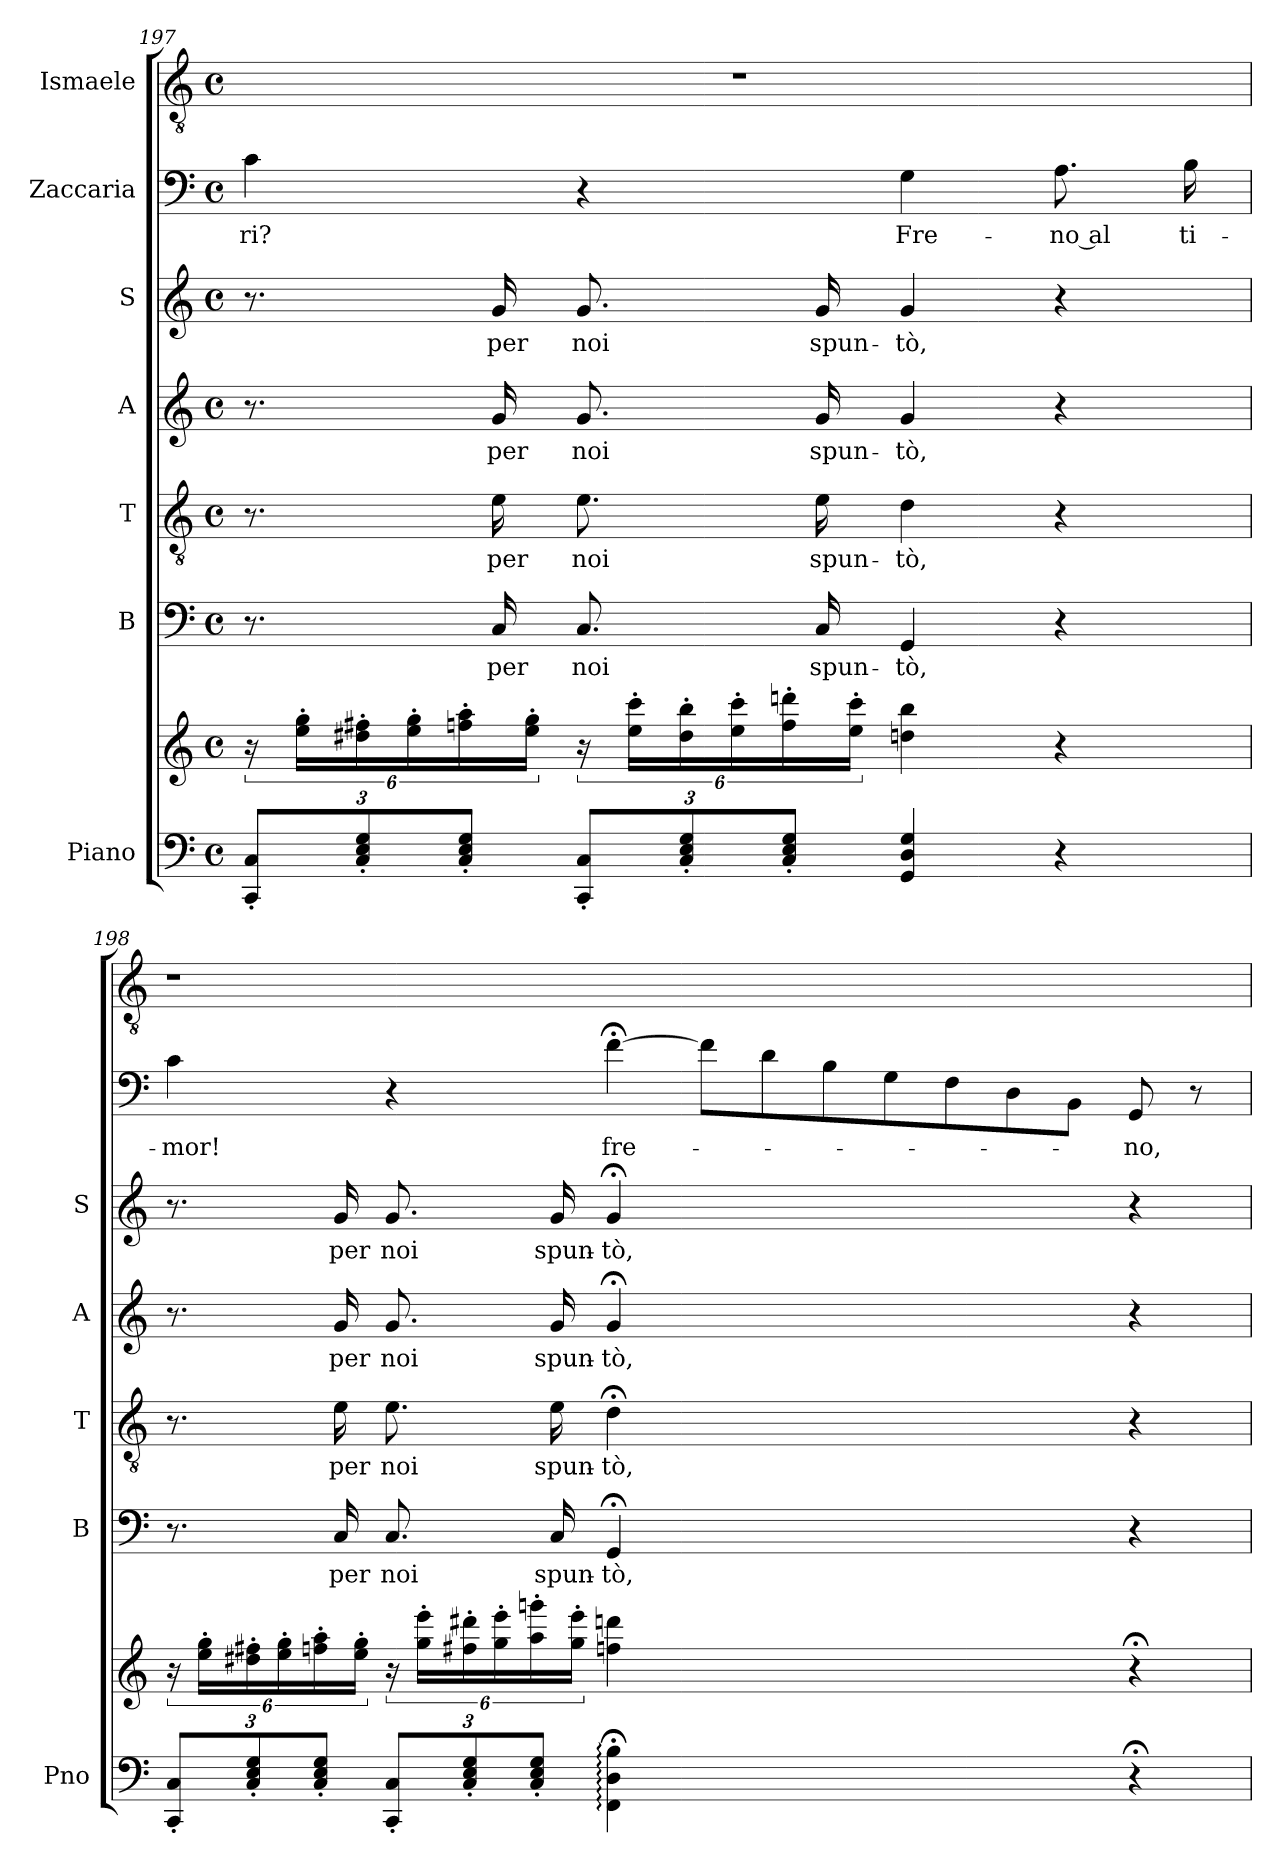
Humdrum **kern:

**kern	**kern	**kern	**text	**kern	**text	**kern	**text	**kern	**text	**kern	**text	**kern
*part7	*part7	*part6	*part6	*part5	*part5	*part4	*part4	*part3	*part3	*part2	*part2	*part1
*staff8	*staff7	*staff6	*staff6	*staff5	*staff5	*staff4	*staff4	*staff3	*staff3	*staff2	*staff2	*staff1
*I"Piano	*	*I"B	*	*I"T	*	*I"A	*	*I"S	*	*I"Zaccaria	*	*I"Ismaele
*I'Pno	*	*I'B	*	*I'T	*	*I'A	*	*I'S	*	*	*	*
*clefF4	*clefG2	*clefF4	*	*clefGv2	*	*clefG2	*	*clefG2	*	*clefF4	*	*clefGv2
*k[]	*k[]	*k[]	*	*k[]	*	*k[]	*	*k[]	*	*k[]	*	*k[]
*M4/4	*M4/4	*M4/4	*	*M4/4	*	*M4/4	*	*M4/4	*	*M4/4	*	*M4/4
*met(c)	*met(c)	*met(c)	*	*met(c)	*	*met(c)	*	*met(c)	*	*met(c)	*	*met(c)
*Xbrackettup	*	*	*	*	*	*	*	*	*	*	*	*
=197	=197	=197	=197	=197	=197	=197	=197	=197	=197	=197	=197	=197
!	!	!	!	!	!	!	!	!	!	!	!LO:LY:b	!
12CC/' 12C/'L	24r	8.r	.	8.r	.	8.r	.	8.r	.	4c\	-ri?	1r
.	24ee\' 24gg\'LL	.	.	.	.	.	.	.	.	.	.	.
12C/' 12E/' 12G/'	24dd#X\' 24ff#X\'	.	.	.	.	.	.	.	.	.	.	.
.	24ee\' 24gg\'	.	.	.	.	.	.	.	.	.	.	.
12C/' 12E/' 12G/'J	24ffn\' 24aa\'	.	.	.	.	.	.	.	.	.	.	.
!	!	!	!LO:LY:b	!	!LO:LY:b	!	!LO:LY:b	!	!LO:LY:b	!	!	!
.	.	16C/	per	16e\	per	16g/	per	16g/	per	.	.	.
.	24ee\' 24gg\'JJ	.	.	.	.	.	.	.	.	.	.	.
!	!	!	!LO:LY:b	!	!LO:LY:b	!	!LO:LY:b	!	!LO:LY:b	!	!	!
12CC/' 12C/'L	24r	8.C/	noi	8.e\	noi	8.g/	noi	8.g/	noi	4r	.	.
.	24ee\' 24ccc\'LL	.	.	.	.	.	.	.	.	.	.	.
12C/' 12E/' 12G/'	24dd#\' 24bb\'	.	.	.	.	.	.	.	.	.	.	.
*	*Xbrackettup	*	*	*	*	*	*	*	*	*	*	*
.	24ee\' 24ccc\'	.	.	.	.	.	.	.	.	.	.	.
12C/' 12E/' 12G/'J	24ff\' 24dddn\'	.	.	.	.	.	.	.	.	.	.	.
!	!	!	!LO:LY:b	!	!LO:LY:b	!	!LO:LY:b	!	!LO:LY:b	!	!	!
.	.	16C/	spun-	16e\	spun-	16g/	spun-	16g/	spun-	.	.	.
.	24ee\' 24ccc\'JJ	.	.	.	.	.	.	.	.	.	.	.
!	!	!	!LO:LY:b	!	!LO:LY:b	!	!LO:LY:b	!	!LO:LY:b	!	!LO:LY:b	!
4GG/ 4D/ 4G/	4ddn\ 4bb\	4GG/	-tò,	4d\	-tò,	4g/	-tò,	4g/	-tò,	4G\	Fre-	.
!	!	!	!	!	!	!	!	!	!	!	!LO:LY:b	!
4r	4r	4r	.	4r	.	4r	.	4r	.	8.A\	no al	.
!	!	!	!	!	!	!	!	!	!	!	!LO:LY:b	!
.	.	.	.	.	.	.	.	.	.	16B\	ti-	.
!!LO:PB:g=z
=198	=198	=198	=198	=198	=198	=198	=198	=198	=198	=198	=198	=198
*	*brackettup	*	*	*	*	*	*	*	*	*	*	*
!	!	!	!	!	!	!	!	!	!	!	!LO:LY:b	!
12CC/' 12C/'L	24r	8.r	.	8.r	.	8.r	.	8.r	.	4c\	-mor!	1r
.	24ee\' 24gg\'LL	.	.	.	.	.	.	.	.	.	.	.
12C/' 12E/' 12G/'	24dd#X\' 24ff#X\'	.	.	.	.	.	.	.	.	.	.	.
.	24ee\' 24gg\'	.	.	.	.	.	.	.	.	.	.	.
12C/' 12E/' 12G/'J	24ffn\' 24aa\'	.	.	.	.	.	.	.	.	.	.	.
!	!	!	!LO:LY:b	!	!LO:LY:b	!	!LO:LY:b	!	!LO:LY:b	!	!	!
.	.	16C/	per	16e\	per	16g/	per	16g/	per	.	.	.
.	24ee\' 24gg\'JJ	.	.	.	.	.	.	.	.	.	.	.
!	!	!	!LO:LY:b	!	!LO:LY:b	!	!LO:LY:b	!	!LO:LY:b	!	!	!
12CC/' 12C/'L	24r	8.C/	noi	8.e\	noi	8.g/	noi	8.g/	noi	4r	.	.
.	24gg\' 24eee\'LL	.	.	.	.	.	.	.	.	.	.	.
12C/' 12E/' 12G/'	24ff#X\' 24ddd#X\'	.	.	.	.	.	.	.	.	.	.	.
*	*Xbrackettup	*	*	*	*	*	*	*	*	*	*	*
.	24gg\' 24eee\'	.	.	.	.	.	.	.	.	.	.	.
12C/' 12E/' 12G/'J	24aa\' 24gggn\'	.	.	.	.	.	.	.	.	.	.	.
!	!	!	!LO:LY:b	!	!LO:LY:b	!	!LO:LY:b	!	!LO:LY:b	!	!	!
.	.	16C/	spun-	16e\	spun-	16g/	spun-	16g/	spun-	.	.	.
.	24gg\' 24eee\'JJ	.	.	.	.	.	.	.	.	.	.	.
!	!	!	!LO:LY:b	!	!LO:LY:b	!	!LO:LY:b	!	!LO:LY:b	!	!LO:LY:b	!
4FF\;<: 4D\;<: 4B\;<:	4ffn\ 4dddn\	4GG;</	-tò,	4d;<\	-tò,	4g;</	-tò,	4g;</	-tò,	[4f;<\	fre-	.
2.ryy	2.ryy	2.ryy	.	2.ryy	.	2.ryy	.	2.ryy	.	8f!\L]	.	.
.	.	.	.	.	.	.	.	.	.	8d!\	.	.
.	.	.	.	.	.	.	.	.	.	8B!\	.	2ryy
.	.	.	.	.	.	.	.	.	.	8G!\	.	.
.	.	.	.	.	.	.	.	.	.	8F!\	.	.
.	.	.	.	.	.	.	.	.	.	8D!\	.	.
8ryy	8ryy	8ryy	.	8ryy	.	8ryy	.	8ryy	.	8BB!\J	.	4ryy
!	!	!	!	!	!	!	!	!	!	!	!LO:LY:b	!
4r;<	4r;<	4r	.	4r	.	4r	.	4r	.	8GG/	-no,	.
.	.	.	.	.	.	.	.	.	.	8r	.	8ryy
=	=	=	=	=	=	=	=	=	=	=	=	=
*-	*-	*-	*-	*-	*-	*-	*-	*-	*-	*-	*-	*-
